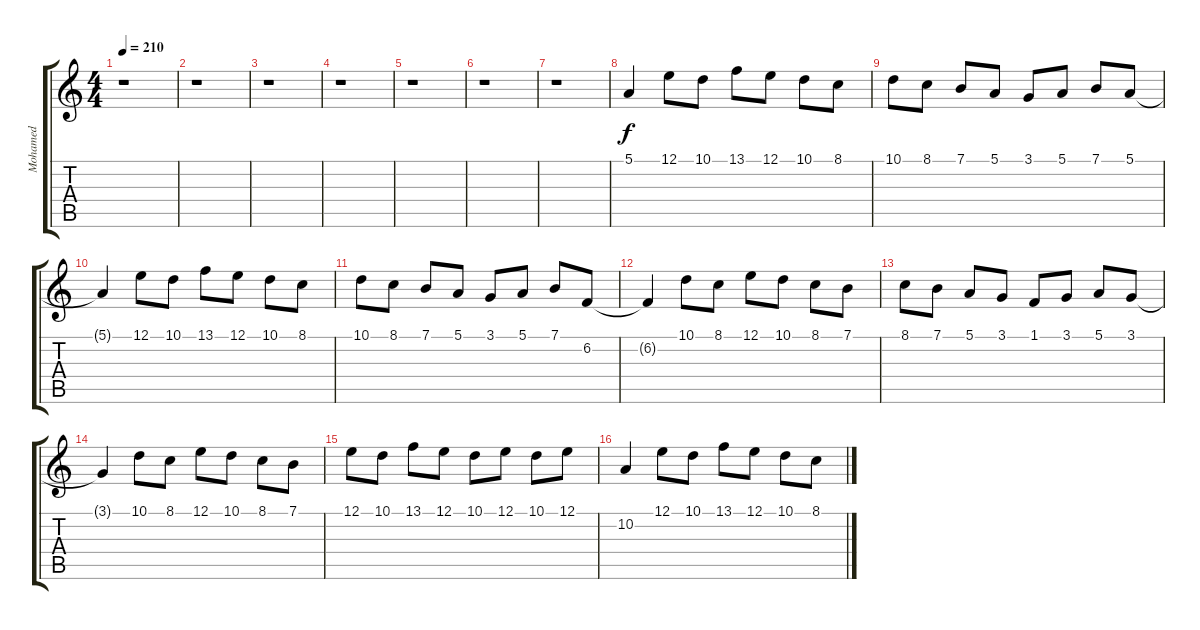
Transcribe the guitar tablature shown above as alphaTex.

\track ("Mohamed" "Mohamed") {instrument violin}
\staff {score tabs}
\tuning (E4 B3 G3 D3 A2 E2) {hide}
\ts (4 4)
\tempo 210
\clef g2
\ks c
r.1{dy f} |
r.1 |
r.1 |
r.1 |
r.1 |
r.1 |
r.1 |
5.1.4 12.1.8 10.1.8 13.1.8 12.1.8 10.1.8 8.1.8 |
10.1.8 8.1.8 7.1.8 5.1.8 3.1.8 5.1.8 7.1.8 5.1.8 |
5.1{t}.4 12.1.8 10.1.8 13.1.8 12.1.8 10.1.8 8.1.8 |
10.1.8 8.1.8 7.1.8 5.1.8 3.1.8 5.1.8 7.1.8 6.2.8 |
6.2{t}.4 10.1.8 8.1.8 12.1.8 10.1.8 8.1.8 7.1.8 |
8.1.8 7.1.8 5.1.8 3.1.8 1.1.8 3.1.8 5.1.8 3.1.8 |
3.1{t}.4 10.1.8 8.1.8 12.1.8 10.1.8 8.1.8 7.1.8 |
12.1.8 10.1.8 13.1.8 12.1.8 10.1.8 12.1.8 10.1.8 12.1.8 |
10.2.4 12.1.8 10.1.8 13.1.8 12.1.8 10.1.8 8.1.8
